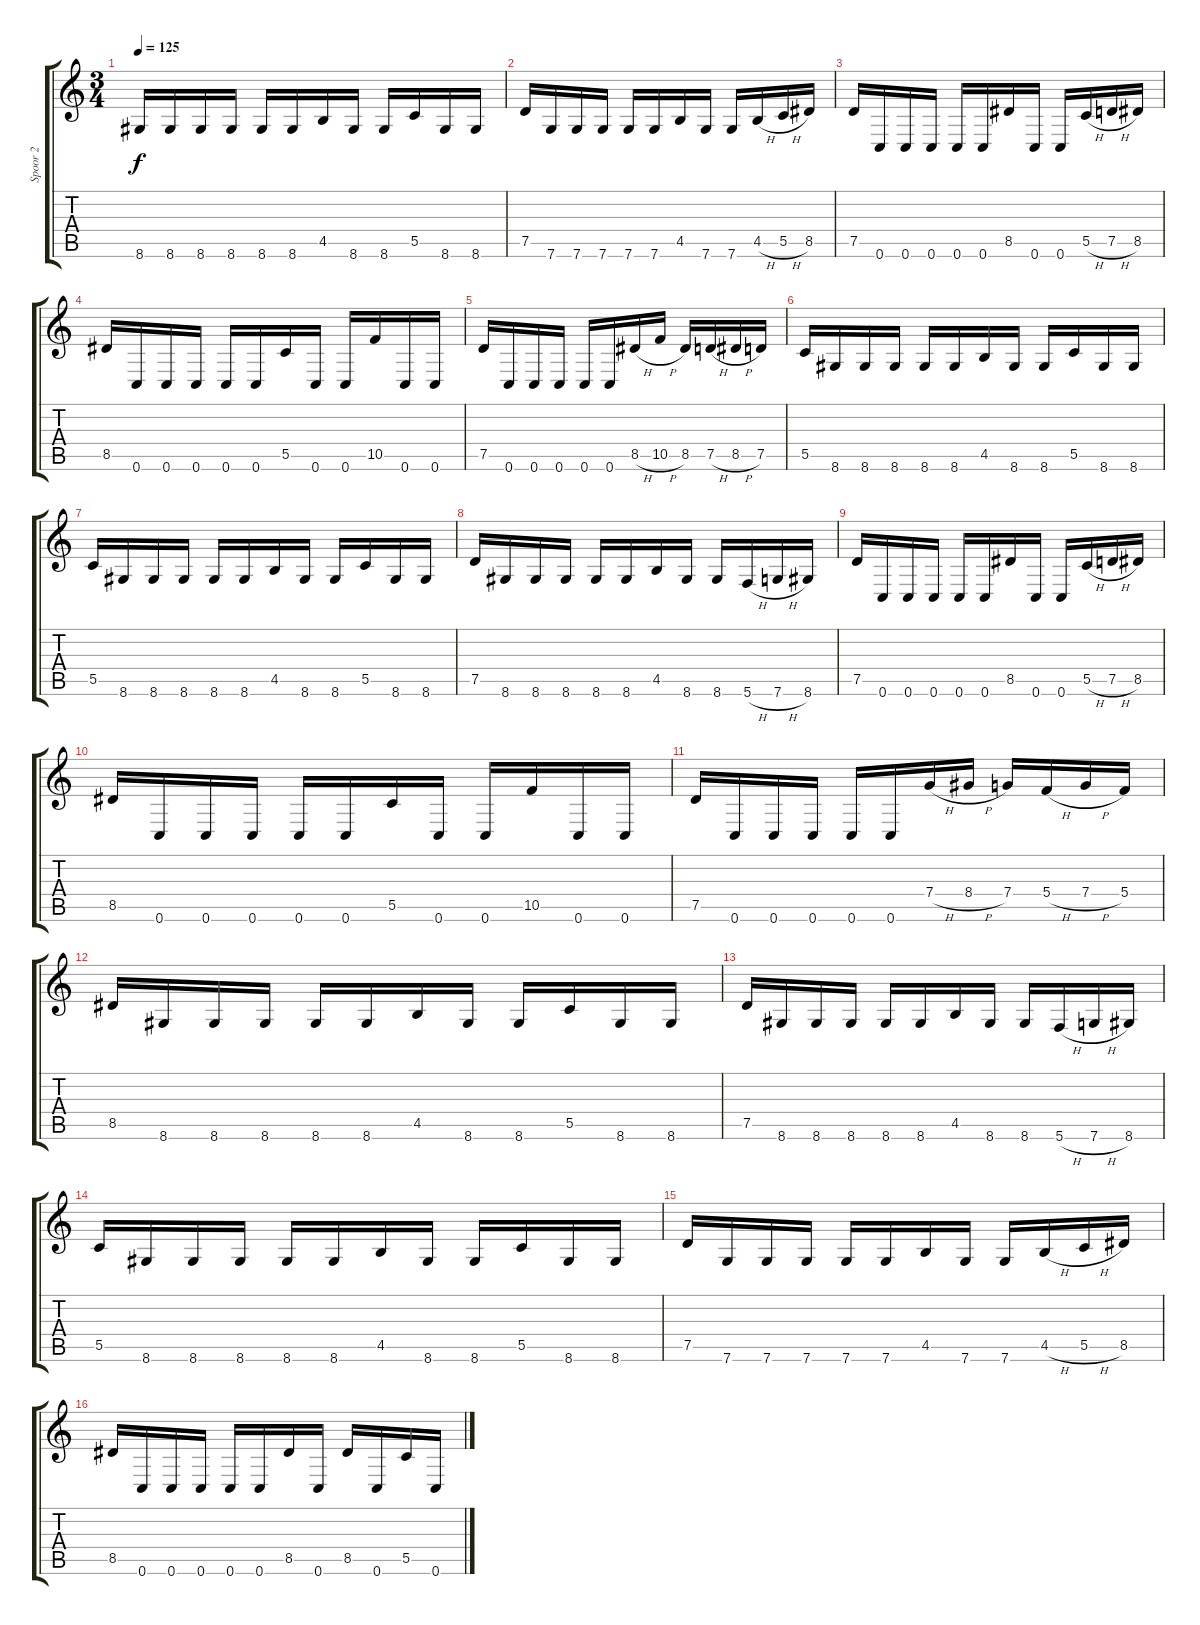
\track ("Spoor 2" "Spoor 2") {instrument distortionguitar}
\staff {score tabs}
\tuning (D4 A3 F3 C3 G2 C2) {hide}
\ts (3 4)
\tempo 125
\clef g2
\ks c
8.6.16{dy f} 8.6.16 8.6.16 8.6.16 8.6.16 8.6.16 4.5.16 8.6.16 8.6.16 5.5.16 8.6.16 8.6.16 |
7.5.16 7.6.16 7.6.16 7.6.16 7.6.16 7.6.16 4.5.16 7.6.16 7.6.16 4.5{h}.16 5.5{h}.16 8.5.16 |
7.5.16 0.6.16 0.6.16 0.6.16 0.6.16 0.6.16 8.5.16 0.6.16 0.6.16 5.5{h}.16 7.5{h}.16 8.5.16 |
8.5.16 0.6.16 0.6.16 0.6.16 0.6.16 0.6.16 5.5.16 0.6.16 0.6.16 10.5.16 0.6.16 0.6.16 |
7.5.16 0.6.16 0.6.16 0.6.16 0.6.16 0.6.16 8.5{h}.16 10.5{h}.16 8.5.16 7.5{h}.16 8.5{h}.16 7.5.16 |
5.5.16 8.6.16 8.6.16 8.6.16 8.6.16 8.6.16 4.5.16 8.6.16 8.6.16 5.5.16 8.6.16 8.6.16 |
5.5.16 8.6.16 8.6.16 8.6.16 8.6.16 8.6.16 4.5.16 8.6.16 8.6.16 5.5.16 8.6.16 8.6.16 |
7.5.16 8.6.16 8.6.16 8.6.16 8.6.16 8.6.16 4.5.16 8.6.16 8.6.16 5.6{h}.16 7.6{h}.16 8.6.16 |
7.5.16 0.6.16 0.6.16 0.6.16 0.6.16 0.6.16 8.5.16 0.6.16 0.6.16 5.5{h}.16 7.5{h}.16 8.5.16 |
8.5.16 0.6.16 0.6.16 0.6.16 0.6.16 0.6.16 5.5.16 0.6.16 0.6.16 10.5.16 0.6.16 0.6.16 |
7.5.16 0.6.16 0.6.16 0.6.16 0.6.16 0.6.16 7.4{h}.16 8.4{h}.16 7.4.16 5.4{h}.16 7.4{h}.16 5.4.16 |
8.5.16 8.6.16 8.6.16 8.6.16 8.6.16 8.6.16 4.5.16 8.6.16 8.6.16 5.5.16 8.6.16 8.6.16 |
7.5.16 8.6.16 8.6.16 8.6.16 8.6.16 8.6.16 4.5.16 8.6.16 8.6.16 5.6{h}.16 7.6{h}.16 8.6.16 |
5.5.16 8.6.16 8.6.16 8.6.16 8.6.16 8.6.16 4.5.16 8.6.16 8.6.16 5.5.16 8.6.16 8.6.16 |
7.5.16 7.6.16 7.6.16 7.6.16 7.6.16 7.6.16 4.5.16 7.6.16 7.6.16 4.5{h}.16 5.5{h}.16 8.5.16 |
8.5.16{volume 16} 0.6.16 0.6.16 0.6.16 0.6.16 0.6.16 8.5.16 0.6.16 8.5.16 0.6.16 5.5.16 0.6.16
